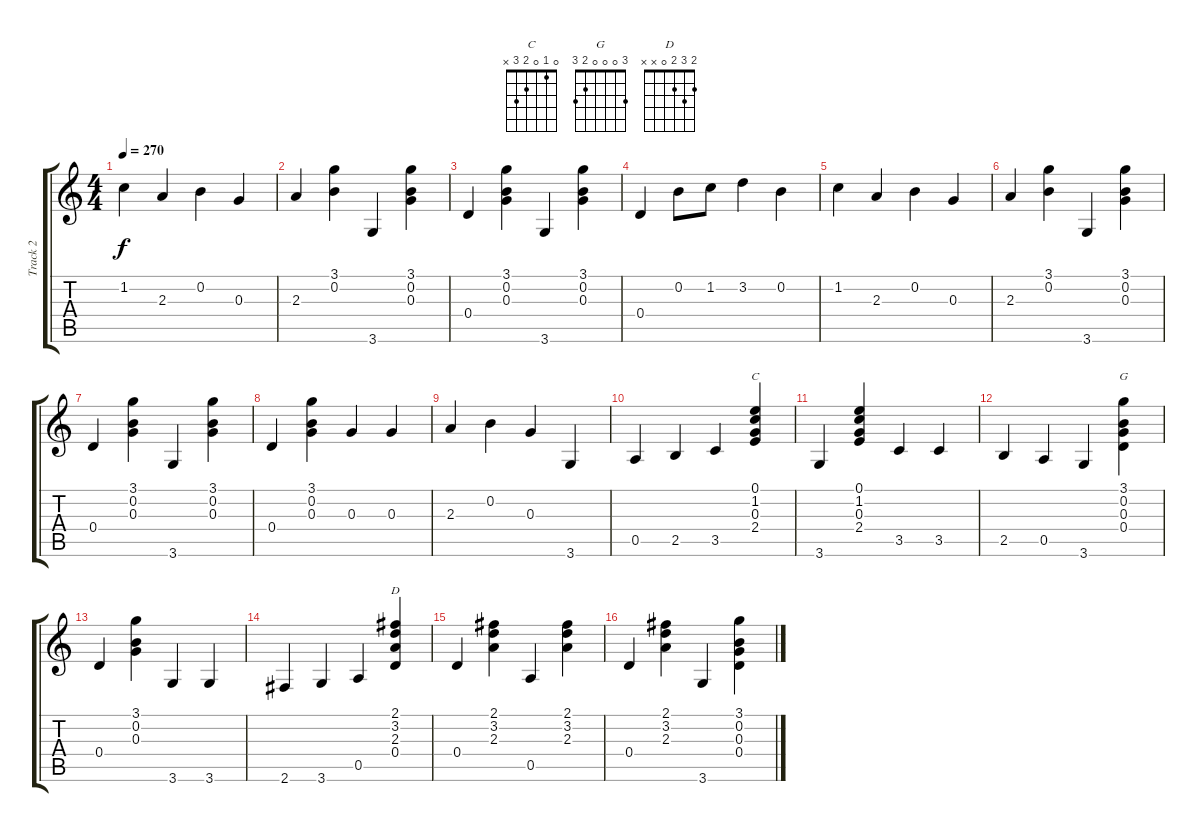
\track ("Track 2" "Track 2") {instrument acousticguitarsteel}
\staff {score tabs}
\tuning (E4 B3 G3 D3 A2 E2) {hide}
\chord ("C" 0 1 0 2 3 x)
\chord ("G" 3 0 0 0 2 3)
\chord ("D" 2 3 2 0 x x)
\ts (4 4)
\tempo 270
\clef g2
\ks c
1.2.4{dy f} 2.3.4 0.2.4 0.3.4 |
2.3.4 (3.1 0.2).4 3.6.4 (3.1 0.2 0.3).4 |
0.4.4 (3.1 0.2 0.3).4 3.6.4 (3.1 0.2 0.3).4 |
0.4.4 0.2.8 1.2.8 3.2.4 0.2.4 |
1.2.4 2.3.4 0.2.4 0.3.4 |
2.3.4 (3.1 0.2).4 3.6.4 (3.1 0.2 0.3).4 |
0.4.4 (3.1 0.2 0.3).4 3.6.4 (3.1 0.2 0.3).4 |
0.4.4 (3.1 0.2 0.3).4 0.3.4 0.3.4 |
2.3.4 0.2.4 0.3.4 3.6.4 |
0.5.4 2.5.4 3.5.4 (0.1 1.2 0.3 2.4).4{ch "C"} |
3.6.4 (0.1 1.2 0.3 2.4).4 3.5.4 3.5.4 |
2.5.4 0.5.4 3.6.4 (3.1 0.2 0.3 0.4).4{ch "G"} |
0.4.4 (3.1 0.2 0.3).4 3.6.4 3.6.4 |
2.6.4 3.6.4 0.5.4 (2.1 3.2 2.3 0.4).4{ch "D"} |
0.4.4 (2.1 3.2 2.3).4 0.5.4 (2.1 3.2 2.3).4 |
0.4.4 (2.1 3.2 2.3).4 3.6.4 (3.1 0.2 0.3 0.4).4
